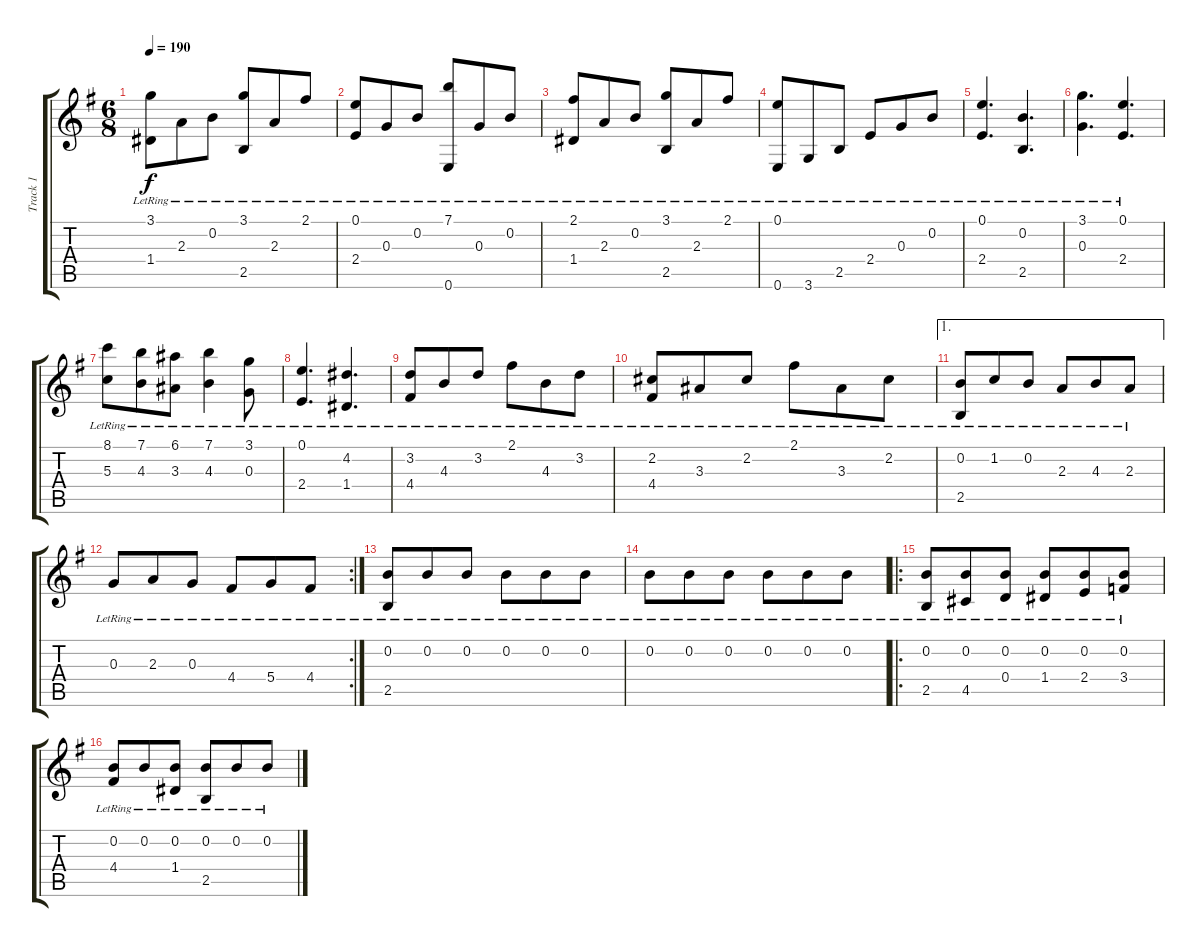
\track ("Track 1" "Track 1") {instrument acousticguitarsteel}
\staff {score tabs}
\tuning (E4 B3 G3 D3 A2 E2) {hide}
\ts (6 8)
\tempo 190
\clef g2
\ks g
(3.1{lr} 1.4{lr}).8{dy f} 2.3{lr}.8 0.2{lr}.8 (3.1{lr} 2.5{lr}).8 2.3{lr}.8 2.1{lr}.8 |
(0.1{lr} 2.4{lr}).8 0.3{lr}.8 0.2{lr}.8 (7.1{lr} 0.6{lr}).8 0.3{lr}.8 0.2{lr}.8 |
(2.1{lr} 1.4{lr}).8 2.3{lr}.8 0.2{lr}.8 (3.1{lr} 2.5{lr}).8 2.3{lr}.8 2.1{lr}.8 |
(0.1{lr} 0.6{lr}).8 3.6{lr}.8 2.5{lr}.8 2.4{lr}.8 0.3{lr}.8 0.2{lr}.8 |
(0.1{lr} 2.4{lr}).4{d} (0.2{lr} 2.5{lr}).4{d} |
(3.1{lr} 0.3{lr}).4{d} (0.1{lr} 2.4{lr}).4{d} |
(8.1{lr} 5.3{lr}).8 (7.1{lr} 4.3{lr}).8 (6.1{lr} 3.3{lr}).8 (7.1{lr} 4.3{lr}).4 (3.1{lr} 0.3{lr}).8 |
(0.1{lr} 2.4{lr}).4{d} (4.2{lr} 1.4{lr}).4{d} |
(3.2{lr} 4.4{lr}).8 4.3{lr}.8 3.2{lr}.8 2.1{lr}.8 4.3{lr}.8 3.2{lr}.8 |
(2.2{lr} 4.4{lr}).8 3.3{lr}.8 2.2{lr}.8 2.1{lr}.8 3.3{lr}.8 2.2{lr}.8 |
\ae 1
(0.2{lr} 2.5{lr}).8 1.2{lr}.8 0.2{lr}.8 2.3{lr}.8 4.3{lr}.8 2.3{lr}.8 |
\rc 2
0.3{lr}.8 2.3{lr}.8 0.3{lr}.8 4.4{lr}.8 5.4{lr}.8 4.4{lr}.8 |
(0.2{lr} 2.5{lr}).8 0.2{lr}.8 0.2{lr}.8 0.2{lr}.8 0.2{lr}.8 0.2{lr}.8 |
0.2{lr}.8 0.2{lr}.8 0.2{lr}.8 0.2{lr}.8 0.2{lr}.8 0.2{lr}.8 |
\ro
(0.2{lr} 2.5{lr}).8 (0.2{lr} 4.5{lr}).8 (0.2{lr} 0.4{lr}).8 (0.2{lr} 1.4{lr}).8 (0.2{lr} 2.4{lr}).8 (0.2{lr} 3.4{lr}).8 |
(0.2{lr} 4.4{lr}).8 0.2{lr}.8 (0.2{lr} 1.4{lr}).8 (0.2{lr} 2.5{lr}).8 0.2{lr}.8 0.2{lr}.8
